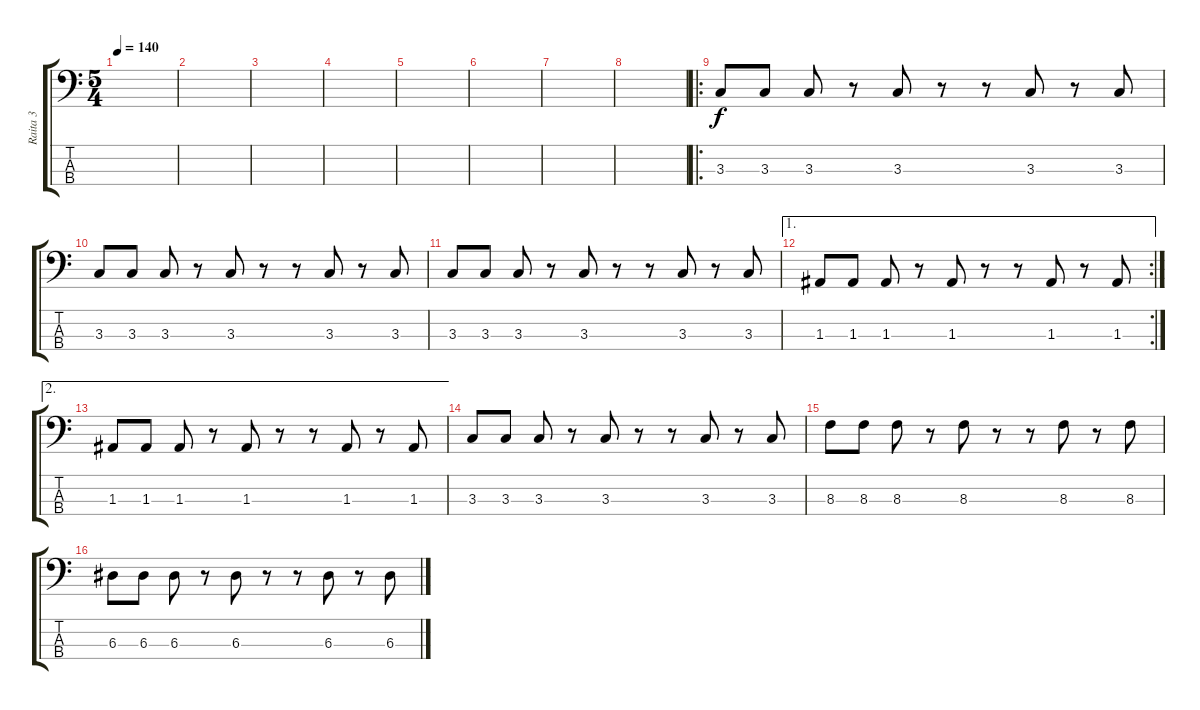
\track ("Raita 3" "Raita 3") {instrument electricbasspick}
\staff {score tabs}
\tuning (G2 D2 A1 E1) {hide}
\ts (5 4)
\tempo 140
\clef f4
\ks c
|
|
|
|
|
|
|
|
\ro
3.3.8 3.3.8 3.3.8 r.8 3.3.8 r.8 r.8 3.3.8 r.8 3.3.8 |
3.3.8 3.3.8 3.3.8 r.8 3.3.8 r.8 r.8 3.3.8 r.8 3.3.8 |
3.3.8 3.3.8 3.3.8 r.8 3.3.8 r.8 r.8 3.3.8 r.8 3.3.8 |
\ae 1
\rc 2
1.3.8 1.3.8 1.3.8 r.8 1.3.8 r.8 r.8 1.3.8 r.8 1.3.8 |
\ae 2
1.3.8 1.3.8 1.3.8 r.8 1.3.8 r.8 r.8 1.3.8 r.8 1.3.8 |
3.3.8 3.3.8 3.3.8 r.8 3.3.8 r.8 r.8 3.3.8 r.8 3.3.8 |
8.3.8 8.3.8 8.3.8 r.8 8.3.8 r.8 r.8 8.3.8 r.8 8.3.8 |
6.3.8 6.3.8 6.3.8 r.8 6.3.8 r.8 r.8 6.3.8 r.8 6.3.8
